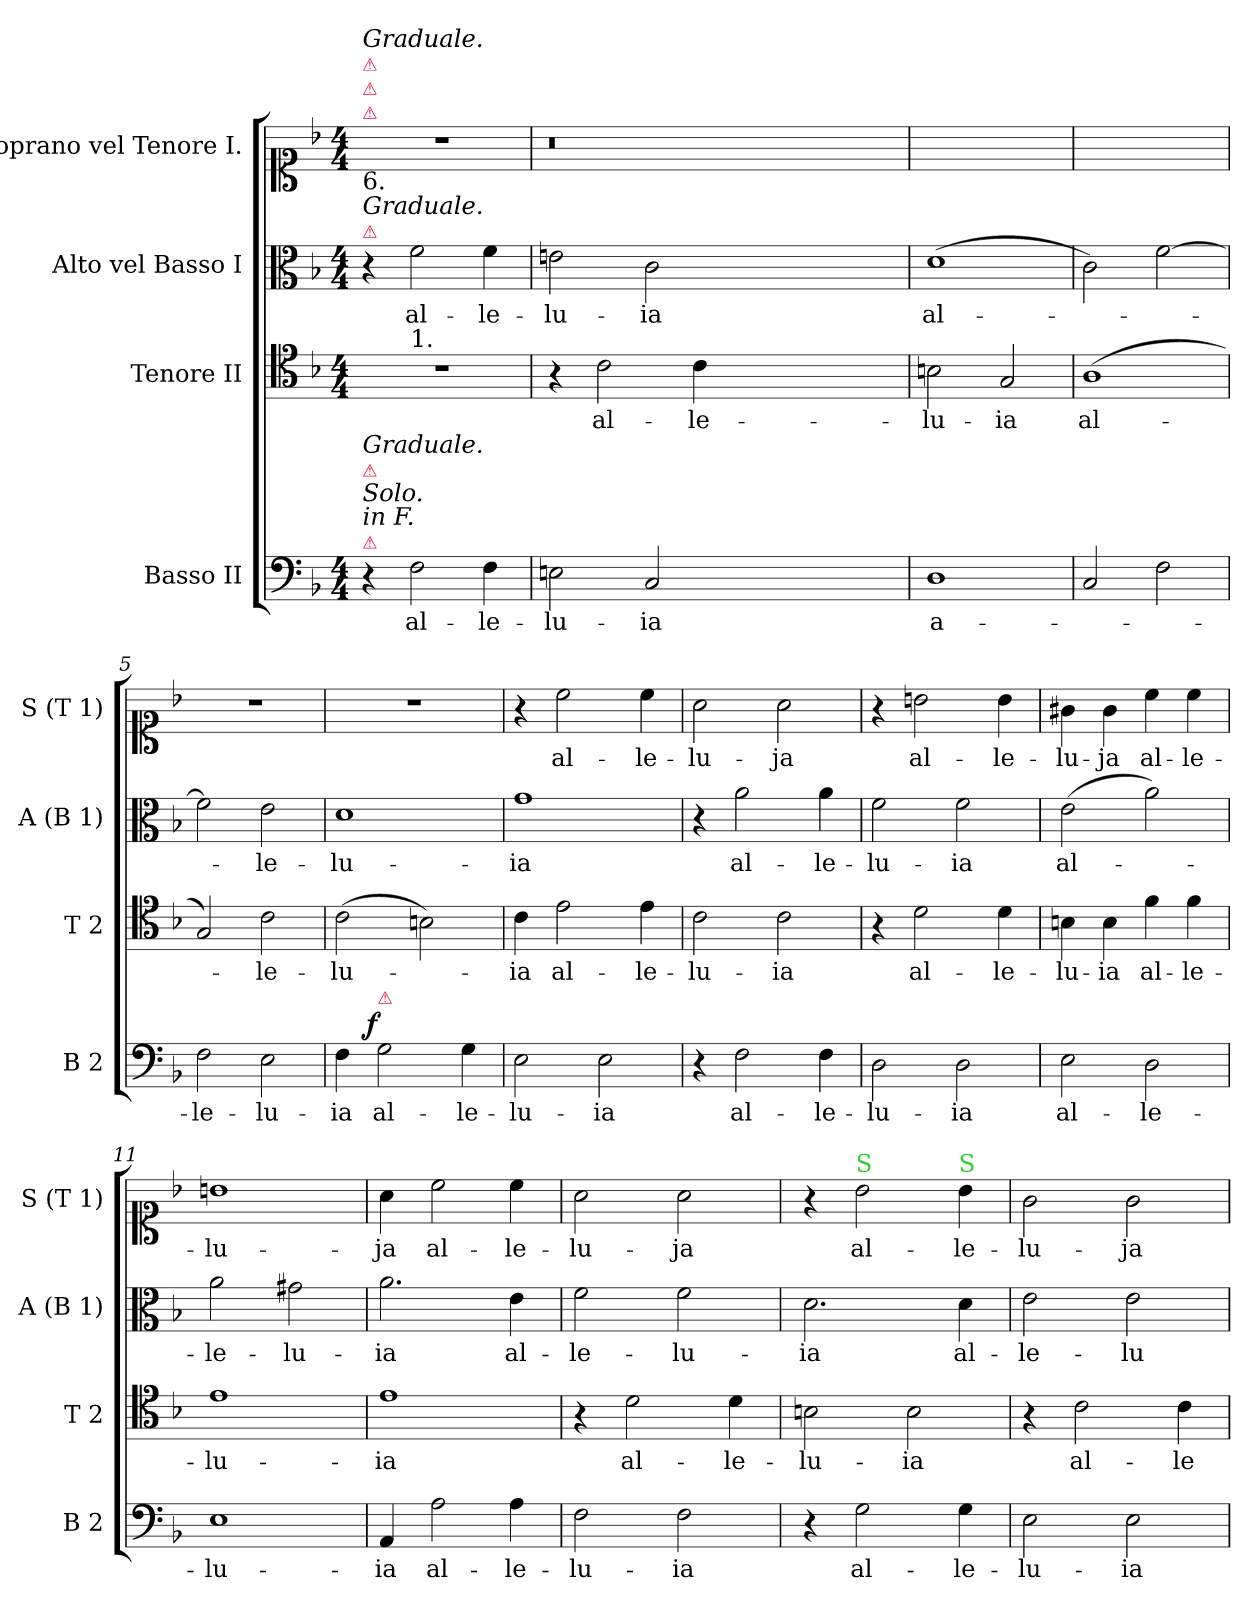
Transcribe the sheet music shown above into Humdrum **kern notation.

**kern	**text	**dynam	**kern	**text	**kern	**text	**kern	**text
*part4	*part4	*part4	*part3	*part3	*part2	*part2	*part1	*part1
*staff4	*staff4	*staff4	*staff3	*staff3	*staff2	*staff2	*staff1	*staff1
*I"Basso II	*	*	*I"Tenore II	*	*I"Alto vel Basso I	*	*I"Soprano vel Tenore I.	*
*I'B 2	*	*	*I'T 2	*	*I'A (B 1)	*	*I'S (T 1)	*
*clefF4	*	*	*clefC4	*	*clefC3	*	*clefC1	*
*k[b-]	*	*	*k[b-]	*	*k[b-]	*	*k[b-]	*
*F:	*	*	*F:	*	*F:	*	*F:	*
*M4/4	*	*	*M4/4	*	*M4/4	*	*M4/4	*
=1	=1	=1	=1	=1	=1	=1	=1	=1
!	!	!	!	!	!	!	!LO:TX:a:color=crimson:t=⚠	!
!	!	!	!	!	!	!	!LO:TX:a:color=crimson:t=⚠	!
!	!	!	!	!	!	!	!LO:TX:b:t=6.	!
!	!	!	!	!	!	!	!LO:TX:a:color=crimson:t=⚠	!
!	!	!	!	!	!	!	!LO:TX:a:i:t=Graduale.	!
!	!	!	!	!	!LO:TX:a:color=crimson:t=⚠	!	!	!
!	!	!	!	!	!LO:TX:a:i:t=Graduale.	!	!	!
!	!	!	!LO:TX:a:color=crimson:t=⚠	!	!	!	!	!
!	!	!	!LO:TX:a:i:t=Graduale.	!	!	!	!	!
!LO:TX:a:color=crimson:t=⚠	!	!	!	!	!	!	!	!
!LO:TX:a:i:t=in F.	!	!	!	!	!	!	!	!
!LO:TX:a:i:t=Solo.	!	!	!	!	!	!	!	!
!LO:TX:a:color=crimson:t=⚠	!	!	!	!	!	!	!	!
!LO:TX:a:i:t=Graduale.	!	!	!	!	!	!	!	!
*	*	*	*^	*	*	*	*	*
4r	.	.	1r	4ryy	.	4r	.	1r	.
!	!	!	!	!LO:TX:a:t=1.	!	!	!	!	!
2F\	al-	.	.	2.ryy	.	2f\	al-	.	.
4F\	-le-	.	.	.	.	4f\	-le-	.	.
*	*	*	*v	*v	*	*	*	*	*
=2	=2	=2	=2	=2	=2	=2	=2	=2
2En\	-lu-	.	4r	.	2en\	-lu-	0.r	.
.	.	.	2c\	al-	.	.	.	.
2C/	-ia	.	.	.	2c\	-ia	.	.
.	.	.	4c\	-le-	.	.	.	.
0ryy	.	.	0ryy	.	0ryy	.	.	.
=3	=3	=3	=3	=3	=3	=3	=3	=3
1D	a-	.	2Bn\	-lu-	(>1d	al-	1ryy	.
.	.	.	2G/	-ia	.	.	.	.
=4	=4	=4	=4	=4	=4	=4	=4	=4
2C/	.	.	(>1A	al-	2c\)	.	1ryy	.
2F\	.	.	.	.	[2f\	.	.	.
=5	=5	=5	=5	=5	=5	=5	=5	=5
2F\	le-	.	2G/)	.	2f\]	.	1r	.
2E\	-lu-	.	2c\	-le-	2e\	-le-	.	.
=6	=6	=6	=6	=6	=6	=6	=6	=6
4F\	-ia	.	(>2c\	-lu-	1d	-lu-	1r	.
!LO:TX:a:color=crimson:t=⚠	!	!	!	!	!	!	!	!
!	!	!LO:DY:b:rj	!	!	!	!	!	!
2G\	al-	f.	.	.	.	.	.	.
.	.	.	2Bn\)	.	.	.	.	.
4G\	-le-	.	.	.	.	.	.	.
=7	=7	=7	=7	=7	=7	=7	=7	=7
2E\	-lu-	.	4c\	-ia	1g	-ia	4r	.
.	.	.	2e\	al-	.	.	2cc\	al-
2E\	-ia	.	.	.	.	.	.	.
.	.	.	4e\	-le-	.	.	4cc\	-le-
=8	=8	=8	=8	=8	=8	=8	=8	=8
4r	.	.	2c\	-lu-	4r	.	2a\	-lu-
2F\	al-	.	.	.	2a\	al-	.	.
.	.	.	2c\	-ia	.	.	2a\	-ja
4F\	-le-	.	.	.	4a\	-le-	.	.
=9	=9	=9	=9	=9	=9	=9	=9	=9
2D\	-lu-	.	4r	.	2f\	-lu-	4r	.
.	.	.	2d\	al-	.	.	2bn\	al-
2D\	-ia	.	.	.	2f\	-ia	.	.
.	.	.	4d\	-le-	.	.	4b\	-le-
=10	=10	=10	=10	=10	=10	=10	=10	=10
2E\	al-	.	4Bn\	-lu-	(>2e\	al-	4g#X\	-lu-
.	.	.	4B\	-ia	.	.	4g#\	-ja
2D\	-le-	.	4f\	al-	2a\)	.	4cc\	al-
.	.	.	4f\	-le-	.	.	4cc\	-le-
=11	=11	=11	=11	=11	=11	=11	=11	=11
1E	-lu-	.	1e	-lu-	2a\	-le-	1bn	-lu-
.	.	.	.	.	2g#X\	-lu-	.	.
=12	=12	=12	=12	=12	=12	=12	=12	=12
4AA/	-ia	.	1e	-ia	2.a\	-ia	4a\	-ja
2A\	al-	.	.	.	.	.	2cc\	al-
4A\	-le-	.	.	.	4e\	al-	4cc\	-le-
=13	=13	=13	=13	=13	=13	=13	=13	=13
2F\	-lu-	.	4r	.	2f\	-le-	2a\	-lu-
.	.	.	2d\	al-	.	.	.	.
2F\	-ia	.	.	.	2f\	-lu-	2a\	-ja
.	.	.	4d\	-le-	.	.	.	.
=14	=14	=14	=14	=14	=14	=14	=14	=14
4r	.	.	2Bn\	-lu-	2.d\	-ia	4r	.
!	!	!	!	!	!	!	!LO:TX:a:color=limegreen:t=S	!
2G\	al-	.	.	.	.	.	2b-\	al-
.	.	.	2B\	-ia	.	.	.	.
!	!	!	!	!	!	!	!LO:TX:a:color=limegreen:t=S	!
4G\	-le-	.	.	.	4d\	al-	4b-\	-le-
=15	=15	=15	=15	=15	=15	=15	=15	=15
2E\	-lu-	.	4r	.	2e\	-le-	2g\	-lu-
.	.	.	2c\	al-	.	.	.	.
2E\	-ia	.	.	.	2e\	-lu-	2g\	-ja
.	.	.	4c\	-le-	.	.	.	.
=	=	=	=	=	=	=	=	=
*-	*-	*-	*-	*-	*-	*-	*-	*-
